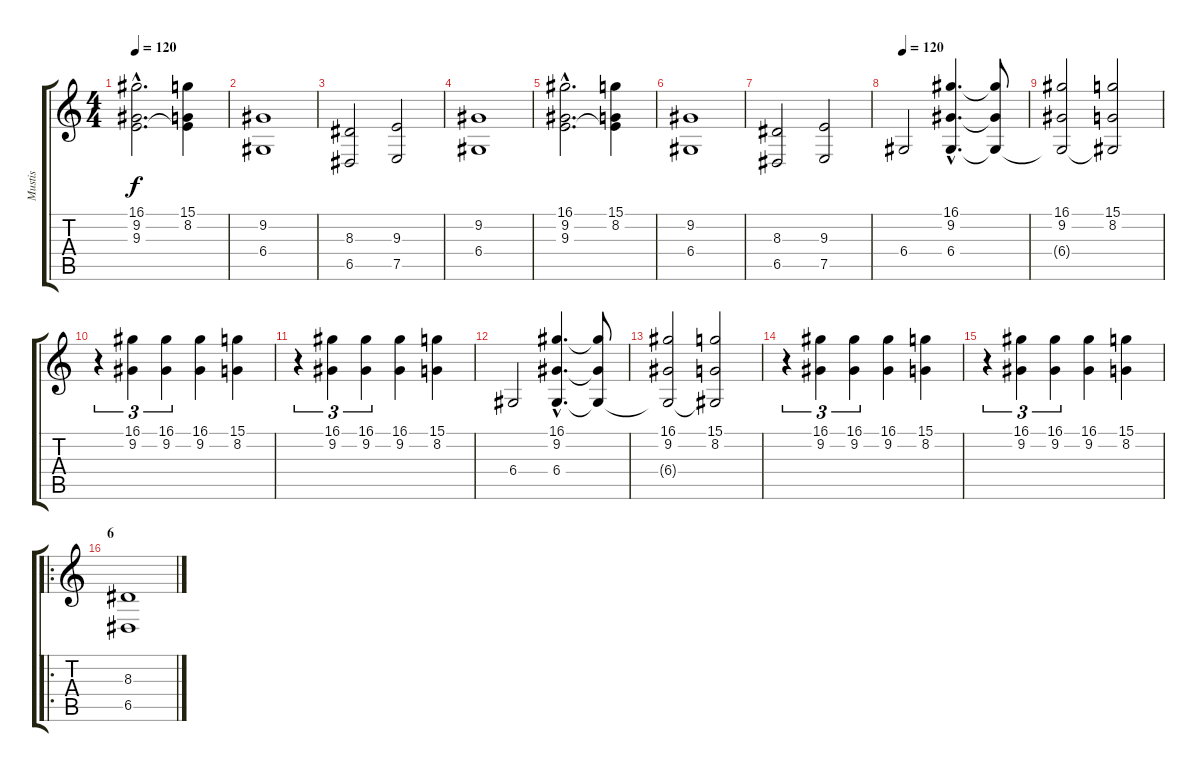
\track ("Mustis" "Mustis") {instrument stringensemble1}
\staff {score tabs}
\tuning (E4 B3 G3 D3 A2 E2) {hide}
\ts (4 4)
\tempo 120
\clef g2
\ks c
(16.1{hac} 9.2{hac} 9.3{hac}).2{d dy f} (15.1 8.2 9.3{t}).4 |
(9.2 6.4).1 |
(8.3 6.5).2 (9.3 7.5).2 |
(9.2 6.4).1 |
(16.1{hac} 9.2{hac} 9.3{hac}).2{d} (15.1 8.2 9.3{t}).4 |
(9.2 6.4).1 |
(8.3 6.5).2 (9.3 7.5).2 |
\tempo 120
6.4.2 (16.1{hac} 9.2{hac} 6.4{hac}).4{d} (16.1{t} 9.2{t} 6.4{t}).8 |
(16.1 9.2 6.4{t}).2 (15.1 8.2 6.4{t}).2 |
r.4{tu (3 2)} (16.1 9.2).4{tu (3 2)} (16.1 9.2).4{tu (3 2)} (16.1 9.2).4 (15.1 8.2).4 |
r.4{tu (3 2)} (16.1 9.2).4{tu (3 2)} (16.1 9.2).4{tu (3 2)} (16.1 9.2).4 (15.1 8.2).4 |
6.4.2 (16.1{hac} 9.2{hac} 6.4{hac}).4{d} (16.1{t} 9.2{t} 6.4{t}).8 |
(16.1 9.2 6.4{t}).2 (15.1 8.2 6.4{t}).2 |
r.4{tu (3 2)} (16.1 9.2).4{tu (3 2)} (16.1 9.2).4{tu (3 2)} (16.1 9.2).4 (15.1 8.2).4 |
r.4{tu (3 2)} (16.1 9.2).4{tu (3 2)} (16.1 9.2).4{tu (3 2)} (16.1 9.2).4 (15.1 8.2).4 |
\ro
\section ("" "6")
(8.3 6.5).1{instrument stringensemble2}
